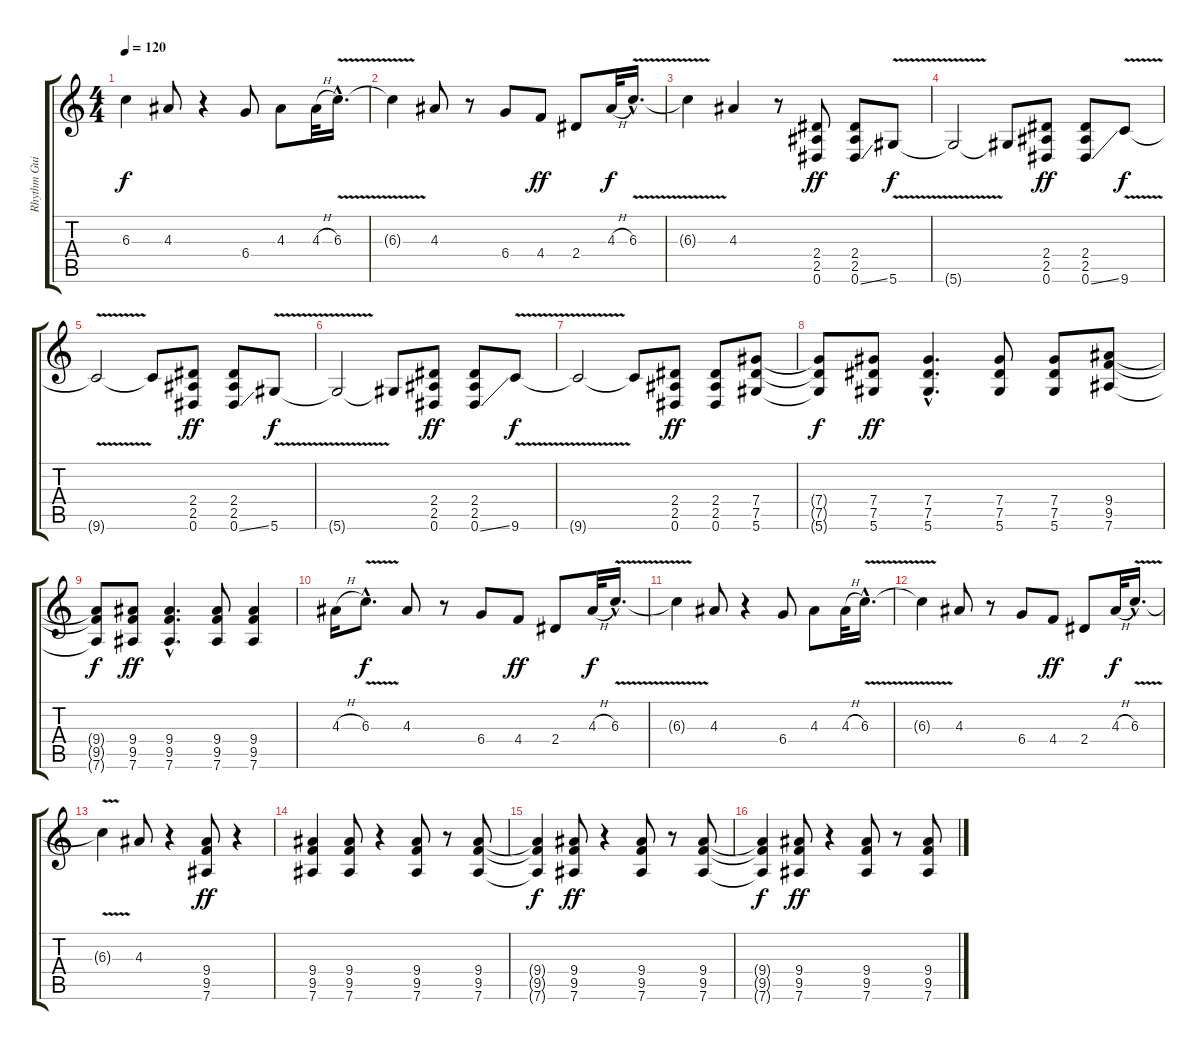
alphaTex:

\track ("Rhythm Guitar I" "Rhythm Gui") {instrument overdrivenguitar}
\staff {score tabs}
\tuning (Eb4 Bb3 Gb3 Db3 Ab2 Eb2) {hide}
\ts (4 4)
\tempo 120
\clef g2
\ks c
6.3{t}.4{dy f} 4.3.8 r.4 6.4.8 4.3.8 4.3{h}.32 6.3{v hac}.16{d} |
6.3{t}.4 4.3.8 r.8 6.4.8 4.4.8{dy ff} 2.4.8 4.3{h}.32{dy f} 6.3{v hac}.16{d} |
6.3{t}.4 4.3.4 r.8 (2.4 2.5 0.6).8{dy ff} (2.4 2.5 0.6{ss}).8 5.6{v}.8{dy f} |
5.6{t}.2 5.6{t}.8 (2.4 2.5 0.6).8{dy ff} (2.4 2.5 0.6{ss}).8 9.6{v}.8{dy f} |
9.6{t}.2 9.6{t}.8 (2.4 2.5 0.6).8{dy ff} (2.4 2.5 0.6{ss}).8 5.6{v}.8{dy f} |
5.6{t}.2 5.6{t}.8 (2.4 2.5 0.6).8{dy ff} (2.4 2.5 0.6{ss}).8 9.6{v}.8{dy f} |
9.6{t}.2 9.6{t}.8 (2.4 2.5 0.6).8{dy ff} (2.4 2.5 0.6).8 (7.4 7.5 5.6).8 |
(7.4{t} 7.5{t} 5.6{t}).8{dy f} (7.4 7.5 5.6).8{dy ff} (7.4{hac} 7.5{hac} 5.6{hac}).4{d} (7.4 7.5 5.6).8 (7.4 7.5 5.6).8 (9.4 9.5 7.6).8 |
(9.4{t} 9.5{t} 7.6{t}).8{dy f} (9.4 9.5 7.6).8{dy ff} (9.4{hac} 9.5{hac} 7.6{hac}).4{d} (9.4 9.5 7.6).8 (9.4 9.5 7.6).4 |
4.3{h}.16 6.3{v hac}.8{d dy f} 4.3.8 r.8 6.4.8 4.4.8{dy ff} 2.4.8 4.3{h}.32{dy f} 6.3{v hac}.16{d} |
6.3{t}.4 4.3.8 r.4 6.4.8 4.3.8 4.3{h}.32 6.3{v hac}.16{d} |
6.3{t}.4 4.3.8 r.8 6.4.8 4.4.8{dy ff} 2.4.8 4.3{h}.32{dy f} 6.3{v hac}.16{d} |
6.3{t}.4 4.3.8 r.4 (9.4 9.5 7.6).8{dy ff} r.4 |
(9.4 9.5 7.6).4 (9.4 9.5 7.6).8 r.4 (9.4 9.5 7.6).8 r.8 (9.4 9.5 7.6).8 |
(9.4{t} 9.5{t} 7.6{t}).4{dy f} (9.4 9.5 7.6).8{dy ff} r.4 (9.4 9.5 7.6).8 r.8 (9.4 9.5 7.6).8 |
(9.4{t} 9.5{t} 7.6{t}).4{dy f} (9.4 9.5 7.6).8{dy ff} r.4 (9.4 9.5 7.6).8 r.8 (9.4 9.5 7.6).8
